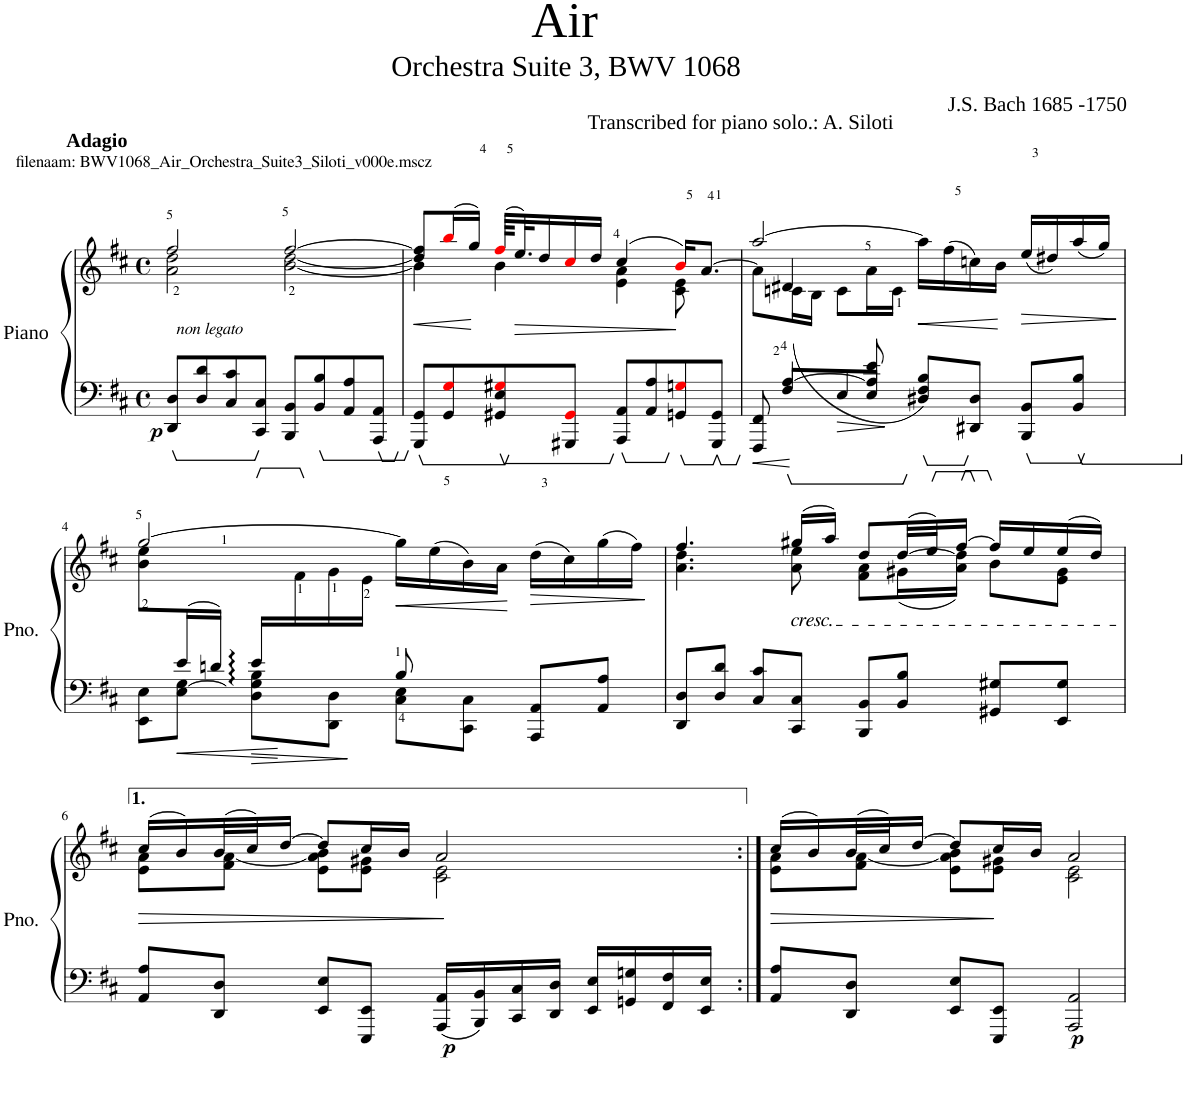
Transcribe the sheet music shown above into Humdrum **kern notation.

**kern	**kern	**dynam
*part1	*part1	*part1
*staff2	*staff1	*staff1/2
*I"Piano	*	*
*I'Pno.	*	*
*clefF4	*clefG2	*
*k[f#c#]	*k[f#c#]	*
*M4/4	*M4/4	*
*met(c)	*met(c)	*
=1	=1	=1
*	*^	*
!	!LO:TX:a:B:t=Adagio	!	!
!	!LO:TX:a:t=filenaam&colon; BWV1068_Air_Orchestra_Suite3_Siloti_v000e.mscz	!	!
!LO:TX:a:i:t=non legato	!	!	!
!	!	!	!LO:DY:b=2
8DD/ 8D/L	2a\ 2dd\	2ff#/	p
8D/ 8d/	.	.	.
8C#/ 8c#/	.	.	.
8CC#/ 8C#/J	.	.	.
8BBB/ 8BB/L	[2b\ [2dd\	[2ff#/	.
8BB/ 8B/	.	.	.
8AA/ 8A/	.	.	.
8AAA/ 8AA/J	.	.	.
=2	=2	=2	=2
!	!	!	!LO:HP:b
8GGG/ 8GG/L	8dd/] 8ff#/]L	4b\]	<
8GG/ 8Gi/	(16bbi/L	.	.
.	16gg/JJ)	.	.
8GG#X/ 8E/ 8G#Xi/	(64ff#i/KLLL	4b\	.
!	!	!	!LO:HP:b
.	32.ee/L)	.	>
.	16dd/	.	.
8GGG#X/ 8GG#i/J	16cc#i/	.	.
.	16dd/JJ	.	.
8AAA/ 8AA/L	(4cc#/	4e\ 4a\	.
8AA/ 8A/	.	.	.
8GGn/ 8Gni/	16bi/KL)	8c#\ 8e\	.
.	[8.a/J	.	.
8GGG#/ 8GG/J	.	8ryy	.
*	*v	*v	*
.	.	[ ]
=3	=3	=3
*^	*^	*
*	*	*	*^	*
8FFF#/ 8FF#/	8ryy	[2aa/	8a\L]	8ryy	.
8F#/L	[4A/	.	(16cn\L	4d#X/	.
.	.	.	16B\JJ	.	.
8E/	.	.	8c\L	.	.
8E/J	8A/] 8e/	.	16a\L	2ryy	.
.	.	.	16c\JJ	.	.
!	!	!	!	!	!LO:HP:b
8D#X/ 8F#/ 8B/L)	2ryy	16aa\LL]	4ryy	.	<
.	.	(16ff#\	.	.	.
8DD#X/ 8D#/J	.	16ccn\)	.	.	.
.	.	16b\JJ	.	.	.
!	!	!	!	!	!LO:HP:b
8BBB/ 8BB/L	.	16ryy	(16ee/LL	.	>
.	.	16ryy	16dd#X/)	.	.
8BB/ 8B/J	.	16ryy	(16aa/	8ryy	.
.	.	16ryy	16gg/JJ)	.	.
*v	*v	*	*	*	*
*	*v	*v	*v	*
.	.	[ ]
!!LO:LB:g=z
=4	=4	=4
*^	*^	*
*	*^	*	*	*
8ryy	8EE\ 8E\L	2ryy	[2gg/	8b\ 8ee\L	.
16e/L	8E\ [8G\J	.	.	8.ryy	.
16dn/JJ	.	.	.	.	.
16e/LL	8D\ 8G\] 8B\L	.	.	.	.
2ryy	.	.	.	16f#\	.
.	8DD\ 8D\J	.	.	16g\	.
.	.	.	.	16e\JJ	.
!	!	!	!	!	!LO:HP:b
.	8C#\ 8E\L	8B/	16gg\LL]	2ryy	<
.	.	.	(16ee\	.	.
.	8CC#\ 8C#\J	4.ryy	16b\)	.	.
.	.	.	16a\JJ	.	.
!	!	!	!	!	!LO:HP:b
.	8AAA/ 8AA/L	.	(16dd\LL	.	>
8.ryy	.	.	16cc#\)	.	.
.	8AA/ 8A/J	.	(16gg\	.	.
.	.	.	16ff#\JJ)	.	.
*v	*v	*v	*	*	*
*	*v	*v	*
.	.	[ ]
=5	=5	=5
*	*^	*
8DD/ 8D/L	4.ff#/	4.a\ 4.dd\	.
8D/ 8d/J	.	.	.
8C#/ 8c#/L	.	.	.
!	!LO:TX:b:i:t=cresc.	!	!
8CC#/ 8C#/J	(16gg#X/LL	8a\ 8ee\	.
.	16aa/JJ)	.	.
8BBB/ 8BB/L	8dd/L	8f#\ 8a\L	.
8BB/ 8B/J	([32dd/LL	(16g#X\L	.
.	32ee/J)	.	.
.	[16ff#/JJ	16a\ 16dd\]JJ)	.
8GG#X/ 8G#X/L	16ff#/LL]	8b\L	.
.	16ee/	.	.
8EE/ 8G#/J	(16ee/	8e\ 8g#\J	.
.	16dd/JJ)	.	.
!!LO:LB:g=z	!!
=6	=6	=6	=6
!	!	!	!LO:HP:b
8AA/ 8A/L	(16cc#/LL	8e\ 8a\L	>
.	16b/)	.	.
8DD/ 8D/J	(32b/L	8f#\ [8a\J	.
.	32cc#/J)	.	.
.	[16dd/JJ	.	.
8EE/ 8E/L	8dd/L]	8e\ 8a\] 8b\L	.
8EEE/ 8EE/J	16cc#/L	8e\ 8g#X\J	.
.	16b/JJ	.	.
!	!	!	!LO:DY:b=2
16AAA/ 16AA/LL	2a/	2c#\ 2e\	p
16BBB/ 16BB/	.	.	.
16CC#/ 16C#/	.	.	.
16DD/ 16D/JJ	.	.	.
16EE/ 16E/LL	.	.	.
16GGn/ 16Gn/	.	.	.
16FF#/ 16F#/	.	.	.
16EE/ 16E/JJ	.	.	.
*	*v	*v	*
.	.	]
=7:|!	=7:|!	=7:|!
!	!	!LO:HP:b
*	*^	*
8AA/ 8A/L	(16cc#/LL	8e\ 8a\L	>
.	16b/)	.	.
8DD/ 8D/J	(32b/L	8f#\ [8a\J	.
.	32cc#/J)	.	.
.	[16dd/JJ	.	.
8EE/ 8E/L	8dd/L]	8e\ 8a\] 8b\L	.
8EEE/ 8EE/J	16cc#/L	8e\ 8g#X\J	.
.	16b/JJ	.	.
!	!	!	!LO:DY:b=2
2AAA/ 2AA/	2a/	2c#\ 2e\	p
*	*v	*v	*
.	.	]
=	=	=
*-	*-	*-
